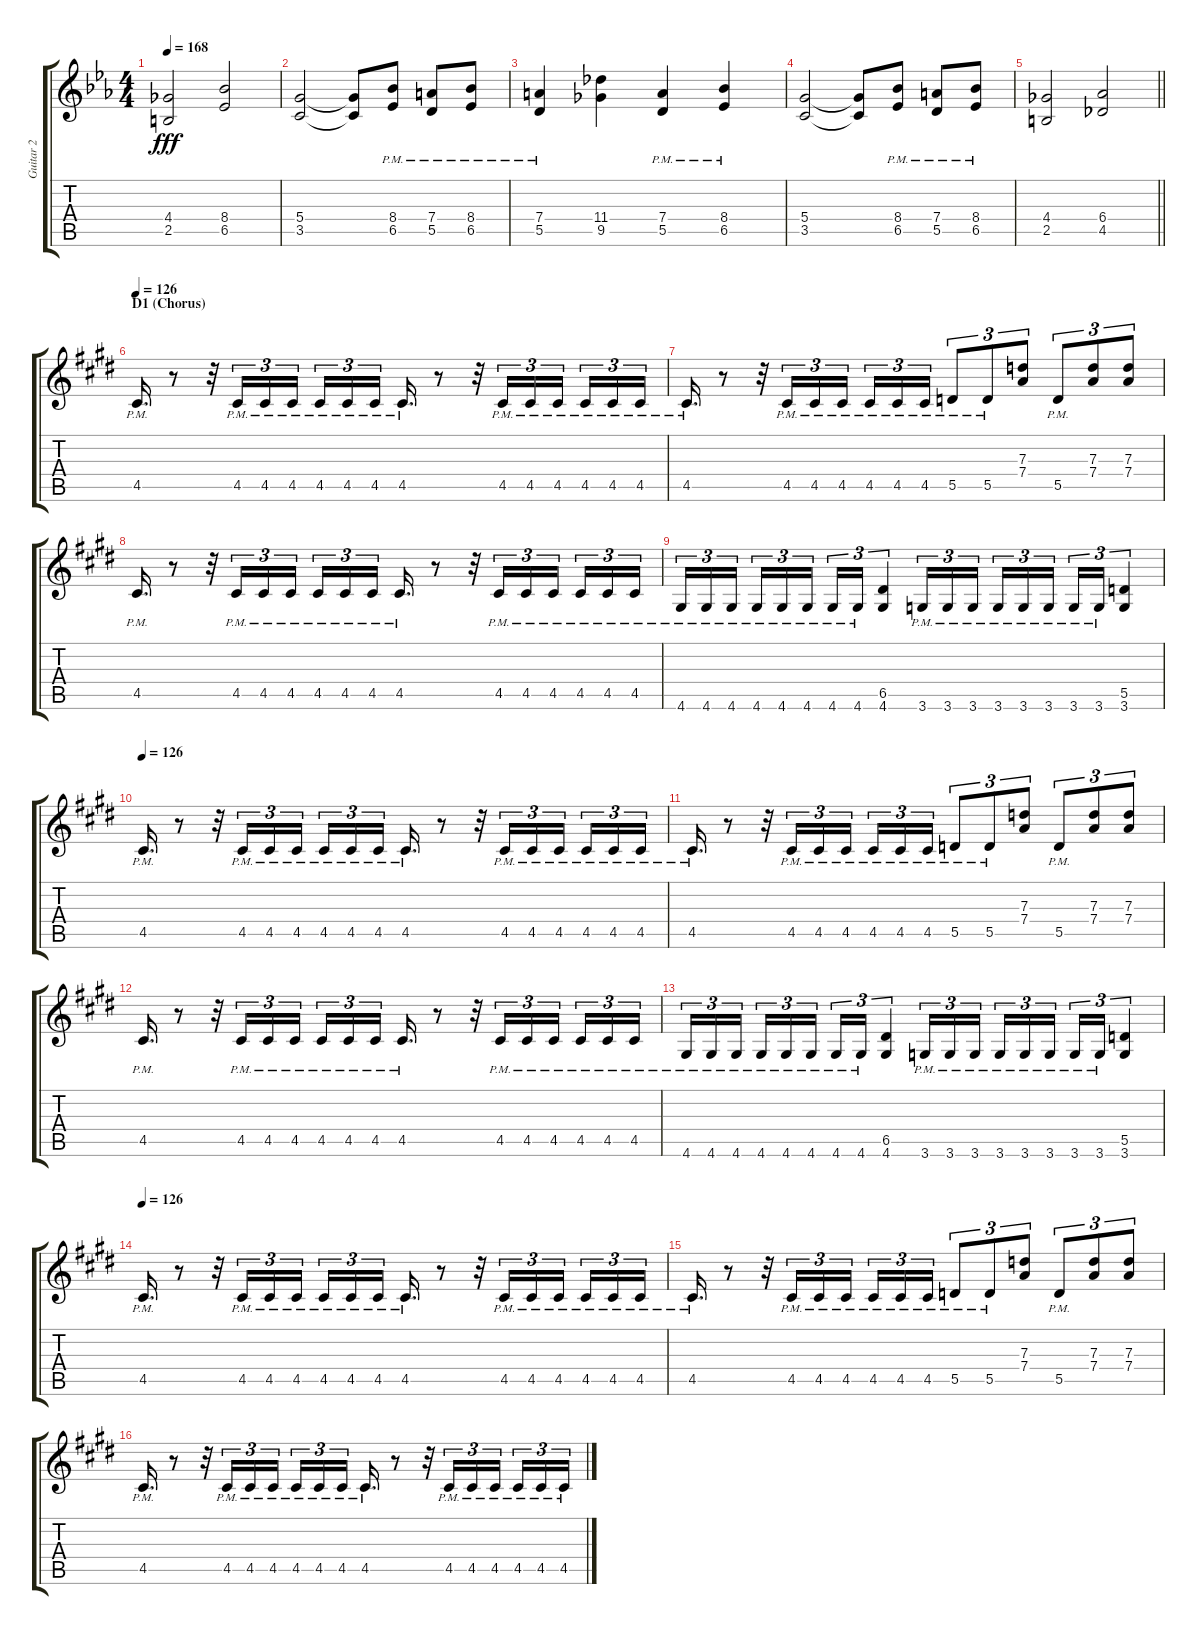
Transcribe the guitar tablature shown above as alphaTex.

\track ("Guitar 2" "Guitar 2") {instrument distortionguitar}
\staff {score tabs}
\tuning (E4 B3 G3 D3 A2 E2) {hide}
\ts (4 4)
\tempo 168
\clef g2
\ks cminor
(4.4 2.5).2{dy fff} (8.4 6.5).2 |
(5.4 3.5).2 (5.4{t} 3.5{t}).8 (8.4{pm} 6.5{pm}).8 (7.4{pm} 5.5{pm}).8 (8.4{pm} 6.5{pm}).8 |
(7.4{pm} 5.5{pm}).4 (11.4 9.5).4 (7.4{pm} 5.5{pm}).4 (8.4{pm} 6.5{pm}).4 |
(5.4 3.5).2 (5.4{t} 3.5{t}).8 (8.4{pm} 6.5{pm}).8 (7.4{pm} 5.5{pm}).8 (8.4{pm} 6.5{pm}).8 |
\barLineRight lightlight
(4.4 2.5).2 (6.4 4.5).2 |
\section ("" "D1 (Chorus)")
\tempo 126
\ks c#minor
4.5{pm}.16{d} r.8 r.32 4.5{pm}.16{tu (3 2)} 4.5{pm}.16{tu (3 2)} 4.5{pm}.16{tu (3 2) beam splitsecondary} 4.5{pm}.16{tu (3 2)} 4.5{pm}.16{tu (3 2)} 4.5{pm}.16{tu (3 2)} 4.5{pm}.16{d} r.8 r.32 4.5{pm}.16{tu (3 2)} 4.5{pm}.16{tu (3 2)} 4.5{pm}.16{tu (3 2) beam splitsecondary} 4.5{pm}.16{tu (3 2)} 4.5{pm}.16{tu (3 2)} 4.5{pm}.16{tu (3 2)} |
4.5{pm}.16{d} r.8 r.32 4.5{pm}.16{tu (3 2)} 4.5{pm}.16{tu (3 2)} 4.5{pm}.16{tu (3 2) beam splitsecondary} 4.5{pm}.16{tu (3 2)} 4.5{pm}.16{tu (3 2)} 4.5{pm}.16{tu (3 2)} 5.5{pm}.8{tu (3 2)} 5.5{pm}.8{tu (3 2)} (7.3 7.4).8{tu (3 2)} 5.5{pm}.8{tu (3 2)} (7.3 7.4).8{tu (3 2)} (7.3 7.4).8{tu (3 2)} |
4.5{pm}.16{d} r.8 r.32 4.5{pm}.16{tu (3 2)} 4.5{pm}.16{tu (3 2)} 4.5{pm}.16{tu (3 2) beam splitsecondary} 4.5{pm}.16{tu (3 2)} 4.5{pm}.16{tu (3 2)} 4.5{pm}.16{tu (3 2)} 4.5{pm}.16{d} r.8 r.32 4.5{pm}.16{tu (3 2)} 4.5{pm}.16{tu (3 2)} 4.5{pm}.16{tu (3 2) beam splitsecondary} 4.5{pm}.16{tu (3 2)} 4.5{pm}.16{tu (3 2)} 4.5{pm}.16{tu (3 2)} |
4.6{pm}.16{tu (3 2)} 4.6{pm}.16{tu (3 2)} 4.6{pm}.16{tu (3 2) beam splitsecondary} 4.6{pm}.16{tu (3 2)} 4.6{pm}.16{tu (3 2)} 4.6{pm}.16{tu (3 2)} 4.6{pm}.16{tu (3 2)} 4.6{pm}.16{tu (3 2)} (6.5 4.6).4{tu (3 2)} 3.6{pm}.16{tu (3 2)} 3.6{pm}.16{tu (3 2)} 3.6{pm}.16{tu (3 2) beam splitsecondary} 3.6{pm}.16{tu (3 2)} 3.6{pm}.16{tu (3 2)} 3.6{pm}.16{tu (3 2)} 3.6{pm}.16{tu (3 2)} 3.6{pm}.16{tu (3 2)} (5.5 3.6).4{tu (3 2)} |
\tempo 126
4.5{pm}.16{d} r.8 r.32 4.5{pm}.16{tu (3 2)} 4.5{pm}.16{tu (3 2)} 4.5{pm}.16{tu (3 2) beam splitsecondary} 4.5{pm}.16{tu (3 2)} 4.5{pm}.16{tu (3 2)} 4.5{pm}.16{tu (3 2)} 4.5{pm}.16{d} r.8 r.32 4.5{pm}.16{tu (3 2)} 4.5{pm}.16{tu (3 2)} 4.5{pm}.16{tu (3 2) beam splitsecondary} 4.5{pm}.16{tu (3 2)} 4.5{pm}.16{tu (3 2)} 4.5{pm}.16{tu (3 2)} |
4.5{pm}.16{d} r.8 r.32 4.5{pm}.16{tu (3 2)} 4.5{pm}.16{tu (3 2)} 4.5{pm}.16{tu (3 2) beam splitsecondary} 4.5{pm}.16{tu (3 2)} 4.5{pm}.16{tu (3 2)} 4.5{pm}.16{tu (3 2)} 5.5{pm}.8{tu (3 2)} 5.5{pm}.8{tu (3 2)} (7.3 7.4).8{tu (3 2)} 5.5{pm}.8{tu (3 2)} (7.3 7.4).8{tu (3 2)} (7.3 7.4).8{tu (3 2)} |
4.5{pm}.16{d} r.8 r.32 4.5{pm}.16{tu (3 2)} 4.5{pm}.16{tu (3 2)} 4.5{pm}.16{tu (3 2) beam splitsecondary} 4.5{pm}.16{tu (3 2)} 4.5{pm}.16{tu (3 2)} 4.5{pm}.16{tu (3 2)} 4.5{pm}.16{d} r.8 r.32 4.5{pm}.16{tu (3 2)} 4.5{pm}.16{tu (3 2)} 4.5{pm}.16{tu (3 2) beam splitsecondary} 4.5{pm}.16{tu (3 2)} 4.5{pm}.16{tu (3 2)} 4.5{pm}.16{tu (3 2)} |
4.6{pm}.16{tu (3 2)} 4.6{pm}.16{tu (3 2)} 4.6{pm}.16{tu (3 2) beam splitsecondary} 4.6{pm}.16{tu (3 2)} 4.6{pm}.16{tu (3 2)} 4.6{pm}.16{tu (3 2)} 4.6{pm}.16{tu (3 2)} 4.6{pm}.16{tu (3 2)} (6.5 4.6).4{tu (3 2)} 3.6{pm}.16{tu (3 2)} 3.6{pm}.16{tu (3 2)} 3.6{pm}.16{tu (3 2) beam splitsecondary} 3.6{pm}.16{tu (3 2)} 3.6{pm}.16{tu (3 2)} 3.6{pm}.16{tu (3 2)} 3.6{pm}.16{tu (3 2)} 3.6{pm}.16{tu (3 2)} (5.5 3.6).4{tu (3 2)} |
\tempo 126
4.5{pm}.16{d} r.8 r.32 4.5{pm}.16{tu (3 2)} 4.5{pm}.16{tu (3 2)} 4.5{pm}.16{tu (3 2) beam splitsecondary} 4.5{pm}.16{tu (3 2)} 4.5{pm}.16{tu (3 2)} 4.5{pm}.16{tu (3 2)} 4.5{pm}.16{d} r.8 r.32 4.5{pm}.16{tu (3 2)} 4.5{pm}.16{tu (3 2)} 4.5{pm}.16{tu (3 2) beam splitsecondary} 4.5{pm}.16{tu (3 2)} 4.5{pm}.16{tu (3 2)} 4.5{pm}.16{tu (3 2)} |
4.5{pm}.16{d} r.8 r.32 4.5{pm}.16{tu (3 2)} 4.5{pm}.16{tu (3 2)} 4.5{pm}.16{tu (3 2) beam splitsecondary} 4.5{pm}.16{tu (3 2)} 4.5{pm}.16{tu (3 2)} 4.5{pm}.16{tu (3 2)} 5.5{pm}.8{tu (3 2)} 5.5{pm}.8{tu (3 2)} (7.3 7.4).8{tu (3 2)} 5.5{pm}.8{tu (3 2)} (7.3 7.4).8{tu (3 2)} (7.3 7.4).8{tu (3 2)} |
4.5{pm}.16{d} r.8 r.32 4.5{pm}.16{tu (3 2)} 4.5{pm}.16{tu (3 2)} 4.5{pm}.16{tu (3 2) beam splitsecondary} 4.5{pm}.16{tu (3 2)} 4.5{pm}.16{tu (3 2)} 4.5{pm}.16{tu (3 2)} 4.5{pm}.16{d} r.8 r.32 4.5{pm}.16{tu (3 2)} 4.5{pm}.16{tu (3 2)} 4.5{pm}.16{tu (3 2) beam splitsecondary} 4.5{pm}.16{tu (3 2)} 4.5{pm}.16{tu (3 2)} 4.5{pm}.16{tu (3 2)}
